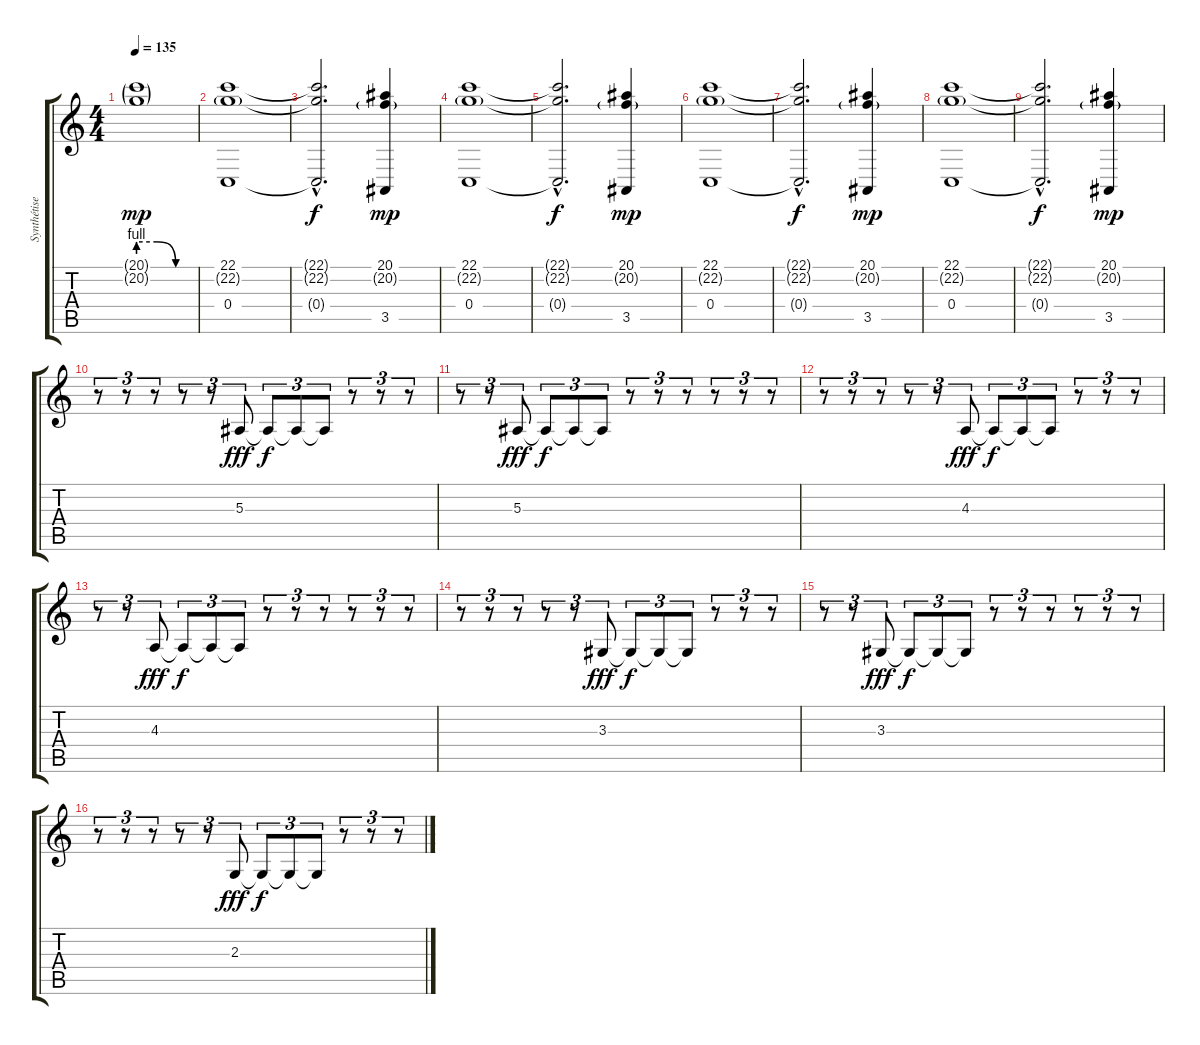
\track ("Synthétiseur" "Synthétise") {instrument stringensemble2}
\staff {score tabs}
\tuning (D4 A3 F3 C3 G2 C2) {hide}
\ts (4 4)
\tempo 135
\clef g2
\ks c
(20.1{be (custom 0 4 20 4 40 0 60 0) g} 20.2{be (custom 0 4 20 4 40 0 60 0) g}).1{dy mp} |
(22.1 22.2{g} 0.4).1 |
(22.1{hac t} 22.2{hac t} 0.4{hac t}).2{d dy f} (20.1 20.2{g} 3.5).4{dy mp} |
(22.1 22.2{g} 0.4).1 |
(22.1{hac t} 22.2{hac t} 0.4{hac t}).2{d dy f} (20.1 20.2{g} 3.5).4{dy mp} |
(22.1 22.2{g} 0.4).1 |
(22.1{hac t} 22.2{hac t} 0.4{hac t}).2{d dy f} (20.1 20.2{g} 3.5).4{dy mp} |
(22.1 22.2{g} 0.4).1 |
(22.1{hac t} 22.2{hac t} 0.4{hac t}).2{d dy f} (20.1 20.2{g} 3.5).4{dy mp} |
r.8{tu (3 2)} r.8{tu (3 2)} r.8{tu (3 2)} r.8{tu (3 2)} r.8{tu (3 2)} 5.3.8{tu (3 2) dy fff} 5.3{t}.8{tu (3 2) dy f} 5.3{t}.8{tu (3 2)} 5.3{t}.8{tu (3 2)} r.8{tu (3 2)} r.8{tu (3 2)} r.8{tu (3 2)} |
r.8{tu (3 2)} r.8{tu (3 2)} 5.3.8{tu (3 2) dy fff} 5.3{t}.8{tu (3 2) dy f} 5.3{t}.8{tu (3 2)} 5.3{t}.8{tu (3 2)} r.8{tu (3 2)} r.8{tu (3 2)} r.8{tu (3 2)} r.8{tu (3 2)} r.8{tu (3 2)} r.8{tu (3 2)} |
r.8{tu (3 2)} r.8{tu (3 2)} r.8{tu (3 2)} r.8{tu (3 2)} r.8{tu (3 2)} 4.3.8{tu (3 2) dy fff} 4.3{t}.8{tu (3 2) dy f} 4.3{t}.8{tu (3 2)} 4.3{t}.8{tu (3 2)} r.8{tu (3 2)} r.8{tu (3 2)} r.8{tu (3 2)} |
r.8{tu (3 2)} r.8{tu (3 2)} 4.3.8{tu (3 2) dy fff} 4.3{t}.8{tu (3 2) dy f} 4.3{t}.8{tu (3 2)} 4.3{t}.8{tu (3 2)} r.8{tu (3 2)} r.8{tu (3 2)} r.8{tu (3 2)} r.8{tu (3 2)} r.8{tu (3 2)} r.8{tu (3 2)} |
r.8{tu (3 2)} r.8{tu (3 2)} r.8{tu (3 2)} r.8{tu (3 2)} r.8{tu (3 2)} 3.3.8{tu (3 2) dy fff} 3.3{t}.8{tu (3 2) dy f} 3.3{t}.8{tu (3 2)} 3.3{t}.8{tu (3 2)} r.8{tu (3 2)} r.8{tu (3 2)} r.8{tu (3 2)} |
r.8{tu (3 2)} r.8{tu (3 2)} 3.3.8{tu (3 2) dy fff} 3.3{t}.8{tu (3 2) dy f} 3.3{t}.8{tu (3 2)} 3.3{t}.8{tu (3 2)} r.8{tu (3 2)} r.8{tu (3 2)} r.8{tu (3 2)} r.8{tu (3 2)} r.8{tu (3 2)} r.8{tu (3 2)} |
r.8{tu (3 2)} r.8{tu (3 2)} r.8{tu (3 2)} r.8{tu (3 2)} r.8{tu (3 2)} 2.3.8{tu (3 2) dy fff} 2.3{t}.8{tu (3 2) dy f} 2.3{t}.8{tu (3 2)} 2.3{t}.8{tu (3 2)} r.8{tu (3 2)} r.8{tu (3 2)} r.8{tu (3 2)}
